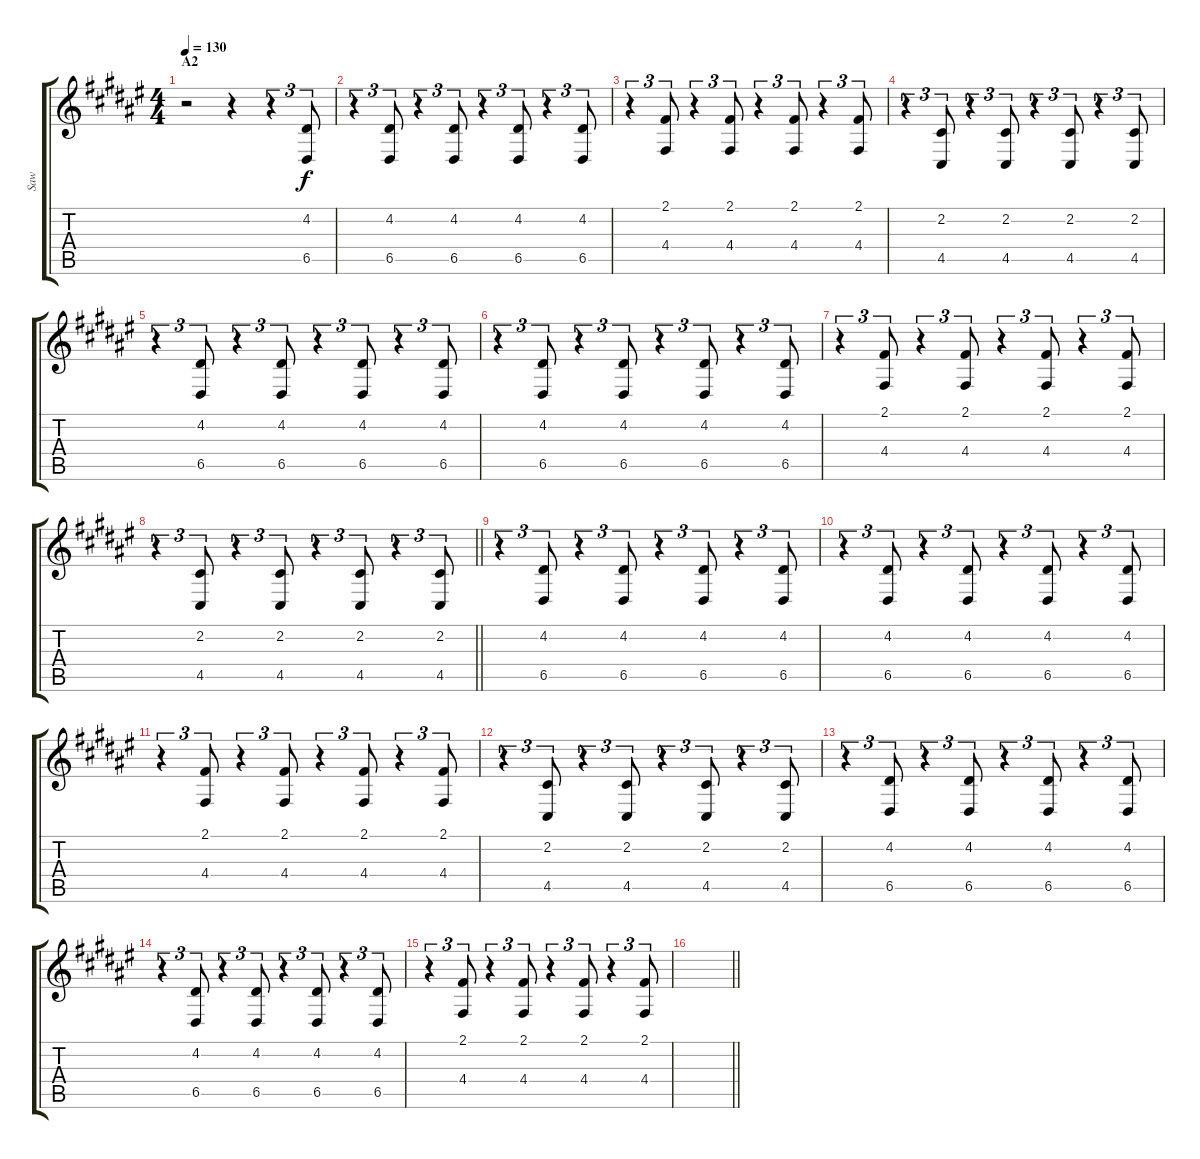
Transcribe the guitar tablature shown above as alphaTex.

\track ("Saw" "Saw") {instrument lead2sawtooth}
\staff {score tabs}
\tuning (E4 B3 G3 D3 A2 D2) {hide}
\ts (4 4)
\section ("" "A2")
\tempo 130
\clef g2
\ks d#minor
r.2{dy f} r.4 r.4{tu (3 2)} (4.2 6.5).8{tu (3 2)} |
r.4{tu (3 2)} (4.2 6.5).8{tu (3 2)} r.4{tu (3 2)} (4.2 6.5).8{tu (3 2)} r.4{tu (3 2)} (4.2 6.5).8{tu (3 2)} r.4{tu (3 2)} (4.2 6.5).8{tu (3 2)} |
r.4{tu (3 2)} (2.1 4.4).8{tu (3 2)} r.4{tu (3 2)} (2.1 4.4).8{tu (3 2)} r.4{tu (3 2)} (2.1 4.4).8{tu (3 2)} r.4{tu (3 2)} (2.1 4.4).8{tu (3 2)} |
r.4{tu (3 2)} (2.2 4.5).8{tu (3 2)} r.4{tu (3 2)} (2.2 4.5).8{tu (3 2)} r.4{tu (3 2)} (2.2 4.5).8{tu (3 2)} r.4{tu (3 2)} (2.2 4.5).8{tu (3 2)} |
r.4{tu (3 2)} (4.2 6.5).8{tu (3 2)} r.4{tu (3 2)} (4.2 6.5).8{tu (3 2)} r.4{tu (3 2)} (4.2 6.5).8{tu (3 2)} r.4{tu (3 2)} (4.2 6.5).8{tu (3 2)} |
r.4{tu (3 2)} (4.2 6.5).8{tu (3 2)} r.4{tu (3 2)} (4.2 6.5).8{tu (3 2)} r.4{tu (3 2)} (4.2 6.5).8{tu (3 2)} r.4{tu (3 2)} (4.2 6.5).8{tu (3 2)} |
r.4{tu (3 2)} (2.1 4.4).8{tu (3 2)} r.4{tu (3 2)} (2.1 4.4).8{tu (3 2)} r.4{tu (3 2)} (2.1 4.4).8{tu (3 2)} r.4{tu (3 2)} (2.1 4.4).8{tu (3 2)} |
\barLineRight lightlight
r.4{tu (3 2)} (2.2 4.5).8{tu (3 2)} r.4{tu (3 2)} (2.2 4.5).8{tu (3 2)} r.4{tu (3 2)} (2.2 4.5).8{tu (3 2)} r.4{tu (3 2)} (2.2 4.5).8{tu (3 2)} |
r.4{tu (3 2)} (4.2 6.5).8{tu (3 2)} r.4{tu (3 2)} (4.2 6.5).8{tu (3 2)} r.4{tu (3 2)} (4.2 6.5).8{tu (3 2)} r.4{tu (3 2)} (4.2 6.5).8{tu (3 2)} |
r.4{tu (3 2)} (4.2 6.5).8{tu (3 2)} r.4{tu (3 2)} (4.2 6.5).8{tu (3 2)} r.4{tu (3 2)} (4.2 6.5).8{tu (3 2)} r.4{tu (3 2)} (4.2 6.5).8{tu (3 2)} |
r.4{tu (3 2)} (2.1 4.4).8{tu (3 2)} r.4{tu (3 2)} (2.1 4.4).8{tu (3 2)} r.4{tu (3 2)} (2.1 4.4).8{tu (3 2)} r.4{tu (3 2)} (2.1 4.4).8{tu (3 2)} |
r.4{tu (3 2)} (2.2 4.5).8{tu (3 2)} r.4{tu (3 2)} (2.2 4.5).8{tu (3 2)} r.4{tu (3 2)} (2.2 4.5).8{tu (3 2)} r.4{tu (3 2)} (2.2 4.5).8{tu (3 2)} |
r.4{tu (3 2)} (4.2 6.5).8{tu (3 2)} r.4{tu (3 2)} (4.2 6.5).8{tu (3 2)} r.4{tu (3 2)} (4.2 6.5).8{tu (3 2)} r.4{tu (3 2)} (4.2 6.5).8{tu (3 2)} |
r.4{tu (3 2)} (4.2 6.5).8{tu (3 2)} r.4{tu (3 2)} (4.2 6.5).8{tu (3 2)} r.4{tu (3 2)} (4.2 6.5).8{tu (3 2)} r.4{tu (3 2)} (4.2 6.5).8{tu (3 2)} |
r.4{tu (3 2)} (2.1 4.4).8{tu (3 2)} r.4{tu (3 2)} (2.1 4.4).8{tu (3 2)} r.4{tu (3 2)} (2.1 4.4).8{tu (3 2)} r.4{tu (3 2)} (2.1 4.4).8{tu (3 2)} |
\barLineRight lightlight
